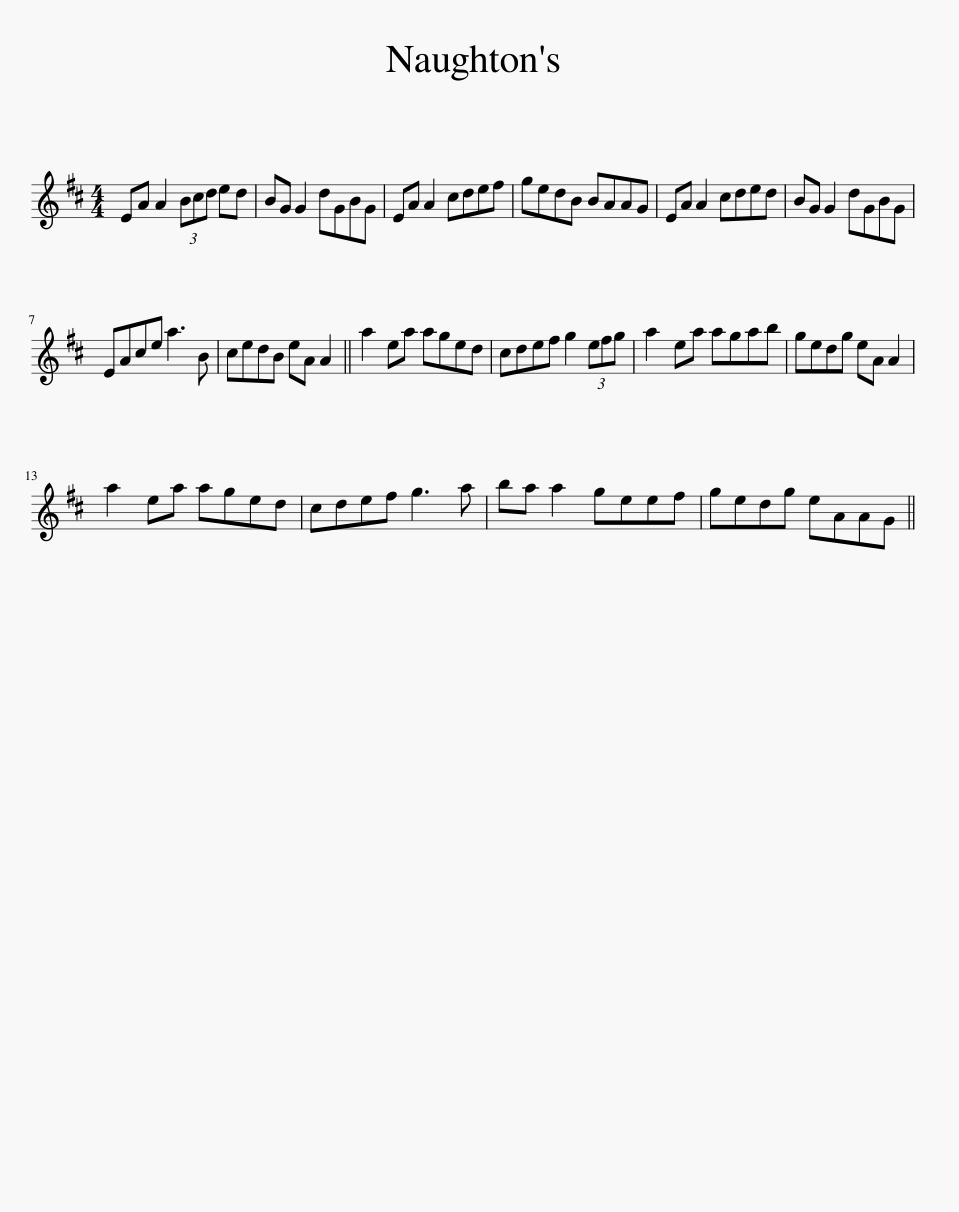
X:1
L:1/8
M:4/4
I:linebreak $
K:D
V:1 treble
V:1
 EA A2 (3Bcd ed | BG G2 dGBG | EA A2 cdef | gedB BAAG | EA A2 cded | %5
 BG G2 dGBG |$ EAce a3 B | cedB eA A2 || a2 ea aged | cdef g2 (3efg | %10
 a2 ea agab | gedg eA A2 |$ a2 ea aged | cdef g3 a | ba a2 geef | %15
 gedg eAAG || %16
